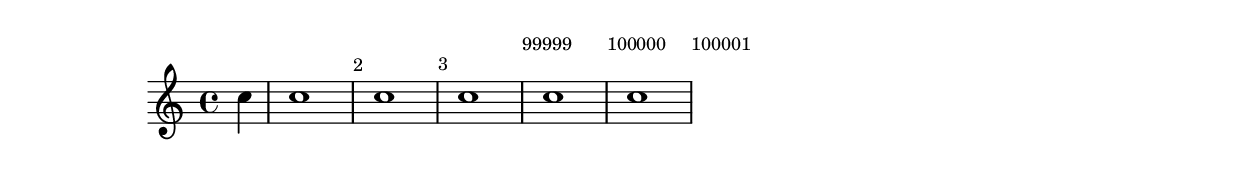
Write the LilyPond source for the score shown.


\version "2.16.0"

\header {

texidoc="Bar numbers may be set and their padding adjusted individually.  
The counting of bar numbers is started after the anacrusis.

To prevent clashes at the beginning of a line, the padding may have to 
be increased.
"

}

\layout {
  ragged-right = ##t
}

\relative c'' {
  \override Score.BarNumber #'break-visibility = #all-visible
  \partial 4 c4 
  c1 c c
  \set Score.currentBarNumber = #99999
  \override Score.BarNumber  #'padding = #3
  c1 c
}
